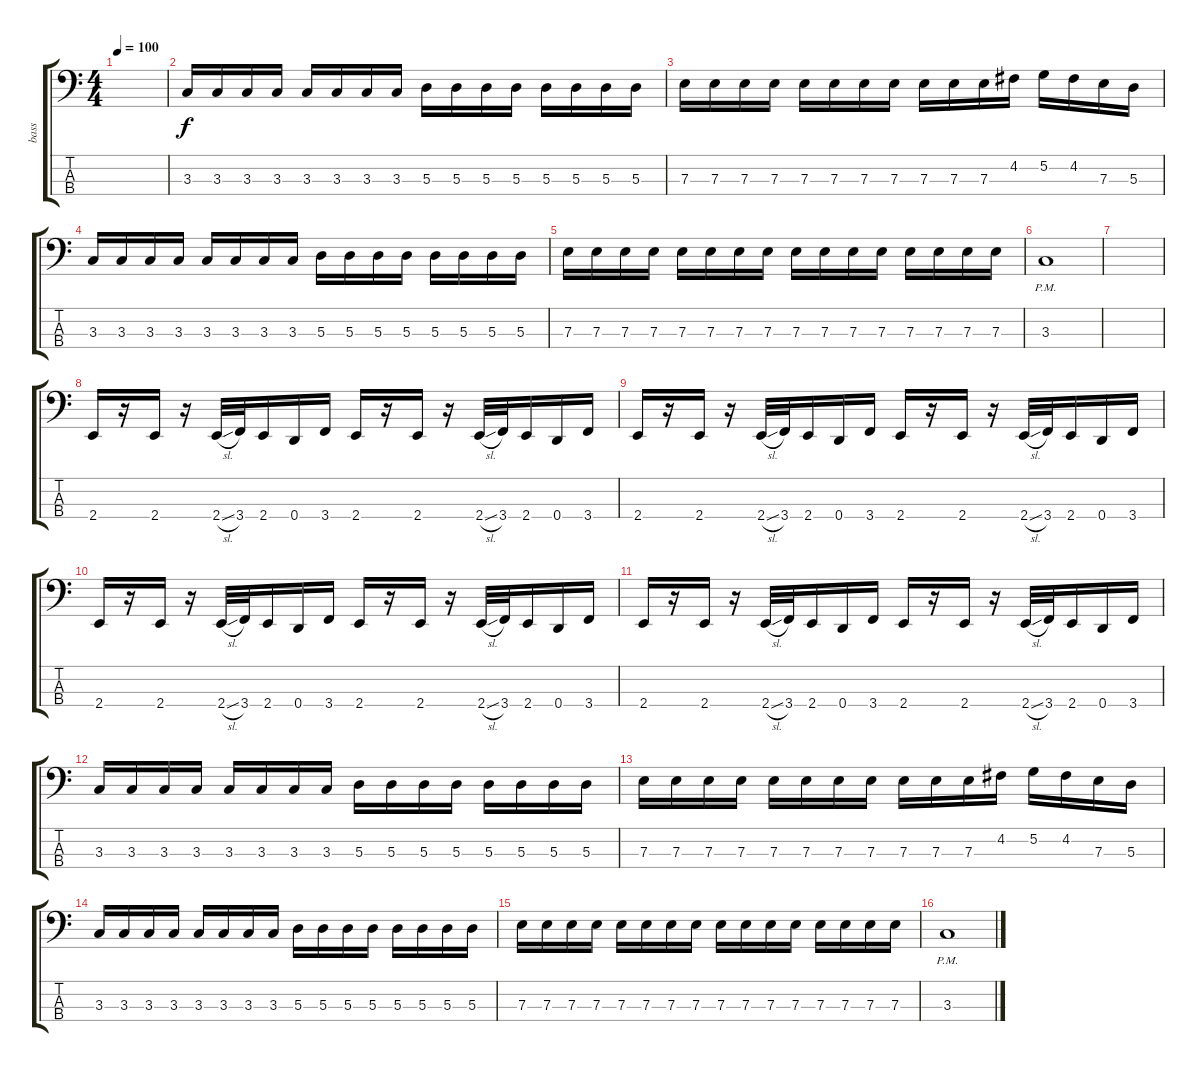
\track ("bass" "bass") {instrument electricbassfinger}
\staff {score tabs}
\tuning (G2 D2 A1 D1) {hide}
\ts (4 4)
\tempo 100
\clef f4
\ks c
|
3.3.16 3.3.16 3.3.16 3.3.16 3.3.16 3.3.16 3.3.16 3.3.16 5.3.16 5.3.16 5.3.16 5.3.16 5.3.16 5.3.16 5.3.16 5.3.16 |
7.3.16 7.3.16 7.3.16 7.3.16 7.3.16 7.3.16 7.3.16 7.3.16 7.3.16 7.3.16 7.3.16 4.2.16 5.2.16 4.2.16 7.3.16 5.3.16 |
3.3.16 3.3.16 3.3.16 3.3.16 3.3.16 3.3.16 3.3.16 3.3.16 5.3.16 5.3.16 5.3.16 5.3.16 5.3.16 5.3.16 5.3.16 5.3.16 |
7.3.16 7.3.16 7.3.16 7.3.16 7.3.16 7.3.16 7.3.16 7.3.16 7.3.16 7.3.16 7.3.16 7.3.16 7.3.16 7.3.16 7.3.16 7.3.16 |
3.3{pm}.1 |
|
2.4.16 r.16 2.4.16 r.16 2.4{sl}.32 3.4.32 2.4.16 0.4.16 3.4.16 2.4.16 r.16 2.4.16 r.16 2.4{sl}.32 3.4.32 2.4.16 0.4.16 3.4.16 |
2.4.16 r.16 2.4.16 r.16 2.4{sl}.32 3.4.32 2.4.16 0.4.16 3.4.16 2.4.16 r.16 2.4.16 r.16 2.4{sl}.32 3.4.32 2.4.16 0.4.16 3.4.16 |
2.4.16 r.16 2.4.16 r.16 2.4{sl}.32 3.4.32 2.4.16 0.4.16 3.4.16 2.4.16 r.16 2.4.16 r.16 2.4{sl}.32 3.4.32 2.4.16 0.4.16 3.4.16 |
2.4.16 r.16 2.4.16 r.16 2.4{sl}.32 3.4.32 2.4.16 0.4.16 3.4.16 2.4.16 r.16 2.4.16 r.16 2.4{sl}.32 3.4.32 2.4.16 0.4.16 3.4.16 |
3.3.16 3.3.16 3.3.16 3.3.16 3.3.16 3.3.16 3.3.16 3.3.16 5.3.16 5.3.16 5.3.16 5.3.16 5.3.16 5.3.16 5.3.16 5.3.16 |
7.3.16 7.3.16 7.3.16 7.3.16 7.3.16 7.3.16 7.3.16 7.3.16 7.3.16 7.3.16 7.3.16 4.2.16 5.2.16 4.2.16 7.3.16 5.3.16 |
3.3.16 3.3.16 3.3.16 3.3.16 3.3.16 3.3.16 3.3.16 3.3.16 5.3.16 5.3.16 5.3.16 5.3.16 5.3.16 5.3.16 5.3.16 5.3.16 |
7.3.16 7.3.16 7.3.16 7.3.16 7.3.16 7.3.16 7.3.16 7.3.16 7.3.16 7.3.16 7.3.16 7.3.16 7.3.16 7.3.16 7.3.16 7.3.16 |
3.3{pm}.1
